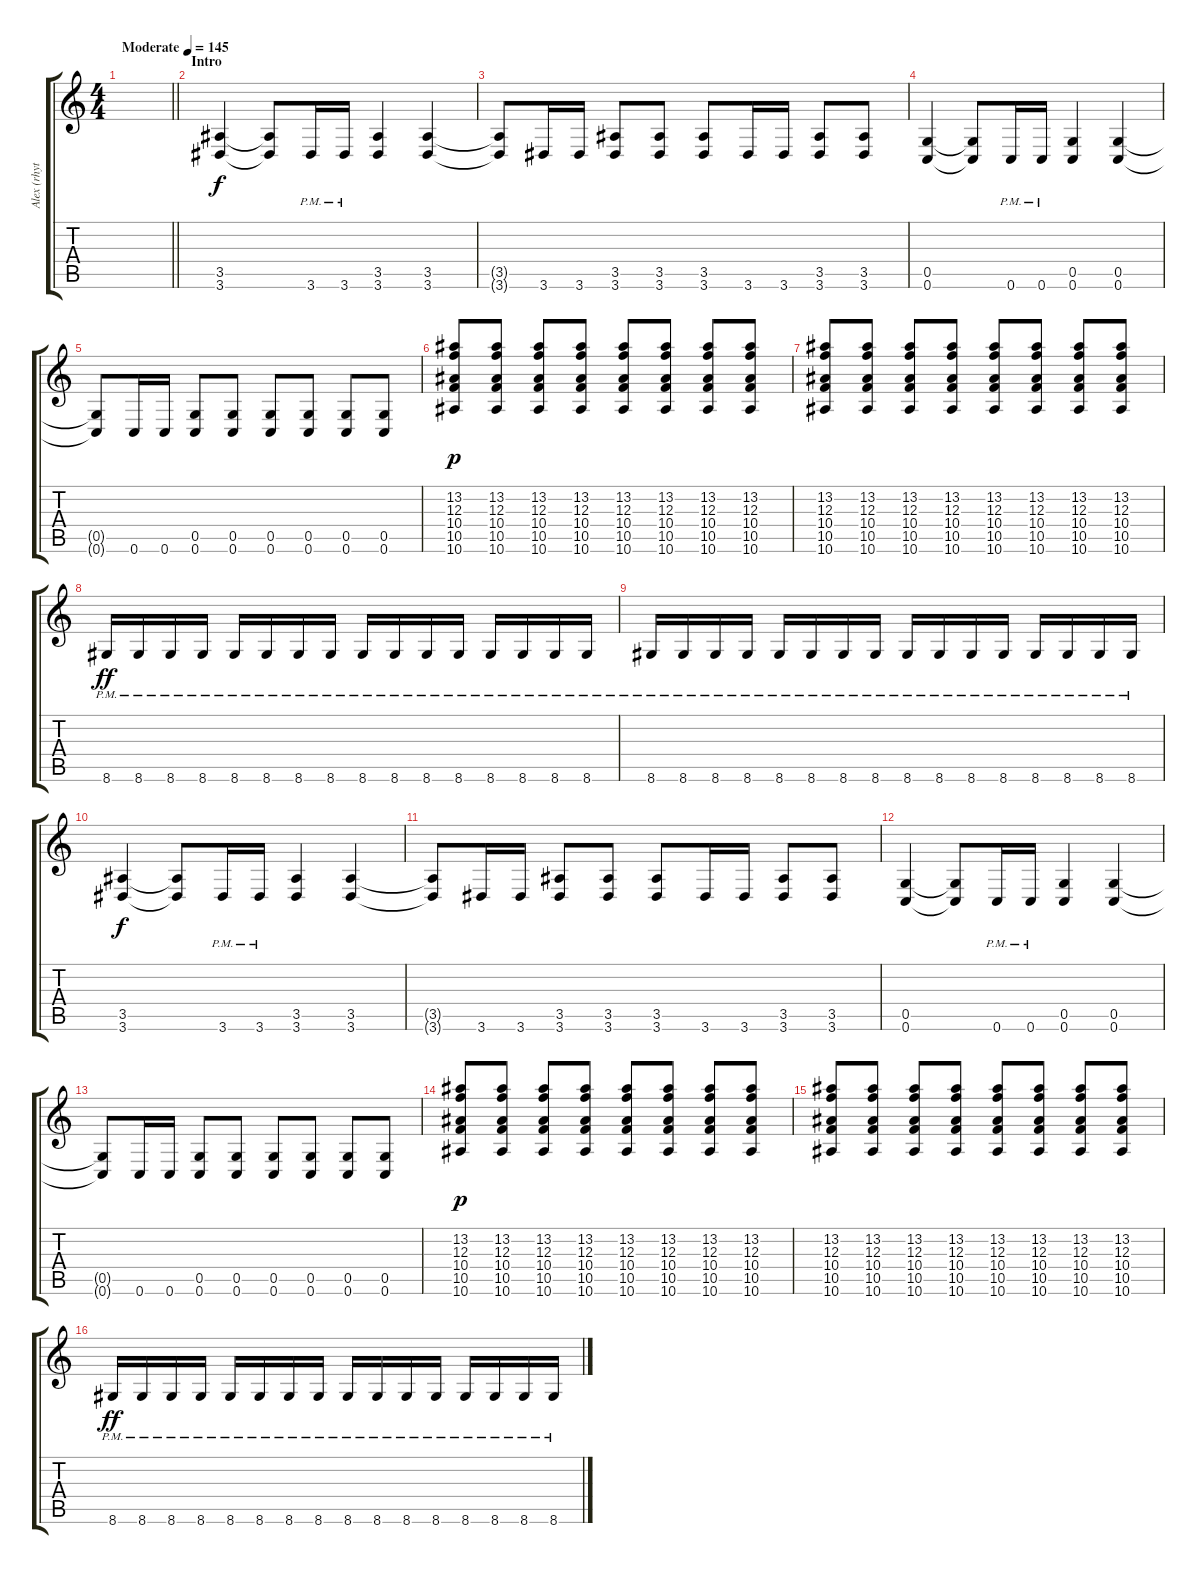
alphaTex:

\track ("Alex (rhytm)" "Alex (rhyt") {instrument overdrivenguitar}
\staff {score tabs}
\tuning (D4 A3 F3 C3 G2 C2) {hide}
\ts (4 4)
\tempo (145 "Moderate")
\clef g2
\barLineRight lightlight
\ks c
|
\section ("" "Intro")
(3.5 3.6).4 (3.5{t} 3.6{t}).8 3.6{pm}.16 3.6{pm}.16 (3.5 3.6).4 (3.5 3.6).4 |
(3.5{t} 3.6{t}).8 3.6.16 3.6.16 (3.5 3.6).8 (3.5 3.6).8 (3.5 3.6).8 3.6.16 3.6.16 (3.5 3.6).8 (3.5 3.6).8 |
(0.5 0.6).4 (0.5{t} 0.6{t}).8 0.6{pm}.16 0.6{pm}.16 (0.5 0.6).4 (0.5 0.6).4 |
(0.5{t} 0.6{t}).8 0.6.16 0.6.16 (0.5 0.6).8 (0.5 0.6).8 (0.5 0.6).8 (0.5 0.6).8 (0.5 0.6).8 (0.5 0.6).8 |
(13.2 12.3 10.4 10.5 10.6).8{dy p} (13.2 12.3 10.4 10.5 10.6).8 (13.2 12.3 10.4 10.5 10.6).8 (13.2 12.3 10.4 10.5 10.6).8 (13.2 12.3 10.4 10.5 10.6).8 (13.2 12.3 10.4 10.5 10.6).8 (13.2 12.3 10.4 10.5 10.6).8 (13.2 12.3 10.4 10.5 10.6).8 |
(13.2 12.3 10.4 10.5 10.6).8 (13.2 12.3 10.4 10.5 10.6).8 (13.2 12.3 10.4 10.5 10.6).8 (13.2 12.3 10.4 10.5 10.6).8 (13.2 12.3 10.4 10.5 10.6).8 (13.2 12.3 10.4 10.5 10.6).8 (13.2 12.3 10.4 10.5 10.6).8 (13.2 12.3 10.4 10.5 10.6).8 |
8.6{pm}.16{dy ff} 8.6{pm}.16 8.6{pm}.16 8.6{pm}.16 8.6{pm}.16 8.6{pm}.16 8.6{pm}.16 8.6{pm}.16 8.6{pm}.16 8.6{pm}.16 8.6{pm}.16 8.6{pm}.16 8.6{pm}.16 8.6{pm}.16 8.6{pm}.16 8.6{pm}.16 |
8.6{pm}.16 8.6{pm}.16 8.6{pm}.16 8.6{pm}.16 8.6{pm}.16 8.6{pm}.16 8.6{pm}.16 8.6{pm}.16 8.6{pm}.16 8.6{pm}.16 8.6{pm}.16 8.6{pm}.16 8.6{pm}.16 8.6{pm}.16 8.6{pm}.16 8.6{pm}.16 |
(3.5 3.6).4{dy f} (3.5{t} 3.6{t}).8 3.6{pm}.16 3.6{pm}.16 (3.5 3.6).4 (3.5 3.6).4 |
(3.5{t} 3.6{t}).8 3.6.16 3.6.16 (3.5 3.6).8 (3.5 3.6).8 (3.5 3.6).8 3.6.16 3.6.16 (3.5 3.6).8 (3.5 3.6).8 |
(0.5 0.6).4 (0.5{t} 0.6{t}).8 0.6{pm}.16 0.6{pm}.16 (0.5 0.6).4 (0.5 0.6).4 |
(0.5{t} 0.6{t}).8 0.6.16 0.6.16 (0.5 0.6).8 (0.5 0.6).8 (0.5 0.6).8 (0.5 0.6).8 (0.5 0.6).8 (0.5 0.6).8 |
(13.2 12.3 10.4 10.5 10.6).8{dy p} (13.2 12.3 10.4 10.5 10.6).8 (13.2 12.3 10.4 10.5 10.6).8 (13.2 12.3 10.4 10.5 10.6).8 (13.2 12.3 10.4 10.5 10.6).8 (13.2 12.3 10.4 10.5 10.6).8 (13.2 12.3 10.4 10.5 10.6).8 (13.2 12.3 10.4 10.5 10.6).8 |
(13.2 12.3 10.4 10.5 10.6).8 (13.2 12.3 10.4 10.5 10.6).8 (13.2 12.3 10.4 10.5 10.6).8 (13.2 12.3 10.4 10.5 10.6).8 (13.2 12.3 10.4 10.5 10.6).8 (13.2 12.3 10.4 10.5 10.6).8 (13.2 12.3 10.4 10.5 10.6).8 (13.2 12.3 10.4 10.5 10.6).8 |
8.6{pm}.16{dy ff} 8.6{pm}.16 8.6{pm}.16 8.6{pm}.16 8.6{pm}.16 8.6{pm}.16 8.6{pm}.16 8.6{pm}.16 8.6{pm}.16 8.6{pm}.16 8.6{pm}.16 8.6{pm}.16 8.6{pm}.16 8.6{pm}.16 8.6{pm}.16 8.6{pm}.16
